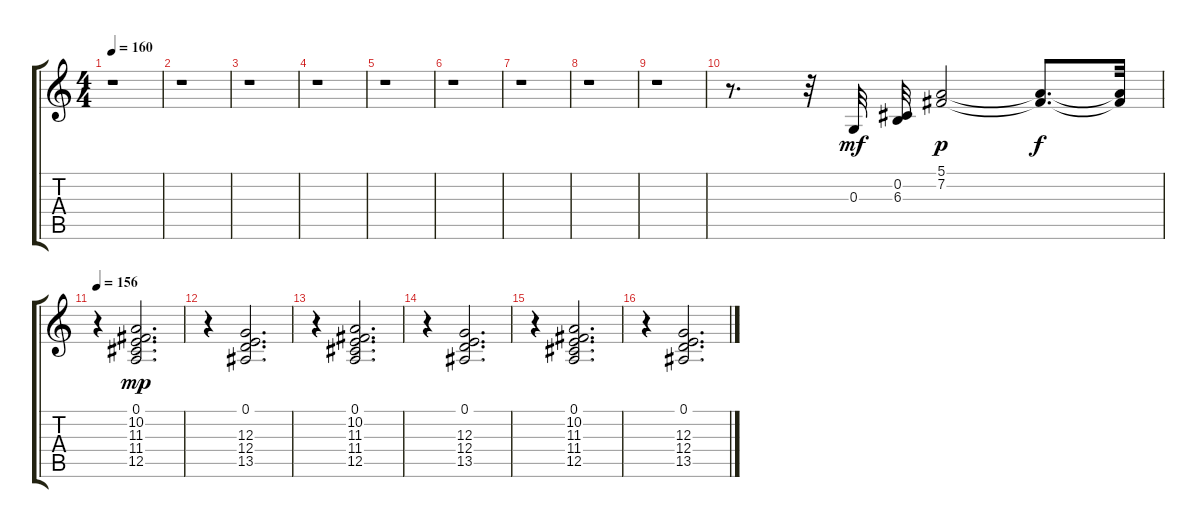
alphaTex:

\track "" {instrument acousticgrandpiano}
\staff {score tabs}
\tuning (E4 B3 G3 D3 A2 E2) {hide}
\ts (4 4)
\tempo 160
\clef g2
\ks c
r.1{dy f} |
r.1 |
r.1 |
r.1 |
r.1 |
r.1 |
r.1 |
r.1 |
r.1 |
r.8{d} r.32 0.3.32{dy mf} (0.2 6.3).32 (5.1 7.2).2{dy p} (5.1{t} 7.2{t}).8{d dy f} (5.1{t} 7.2{t}).32 |
\tempo 156
r.4 (0.1 10.2 11.3 11.4 12.5).2{d dy mp} |
r.4 (0.1 12.3 12.4 13.5).2{d} |
r.4 (0.1 10.2 11.3 11.4 12.5).2{d} |
r.4 (0.1 12.3 12.4 13.5).2{d} |
r.4 (0.1 10.2 11.3 11.4 12.5).2{d} |
r.4 (0.1 12.3 12.4 13.5).2{d}
